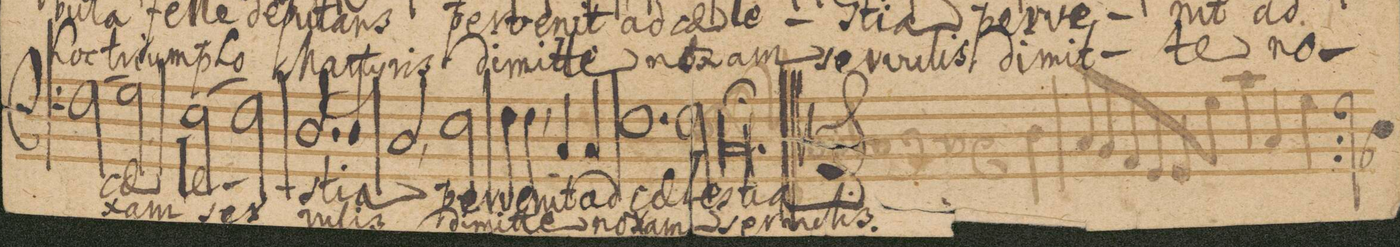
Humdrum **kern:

**kern	**text	**text	**dynam
*I"Baſso Ripieno.	*	*	*
*clefF4	*	*	*
*k[]	*	*	*
*met(C|)	*	*	*
*M2/2	*	*	*
(2F\	cae-	-xam	.
2G\)	.	.	.
=84	=84	=84	=84
(2E\	-le-	ser-	.
2F\)	.	.	.
=85	=85	=85	=85
2.D/	.	.	.
4D/	-sti-	-vu-	.
=86	=86	=86	=86
2C/,<	-a	-lis	.
2E\	per-	di-	.
=87	=87	=87	=87
4F\	-ve-	-mit-	.
4F\,<	-nit	-te	.
4C/	ad	no-	.
4C/	cae-	-xam	.
=88	=88	=88	=88
1.F\	-le-	ser-	.
=89-	=89	=89	=89
2F\	-sti-	-vu-	.
=90-	=90	=90	=90
0.C/;	-a	-lis.	.
=91||	=91||	=91||	=91||
*-	*-	*-	*-
